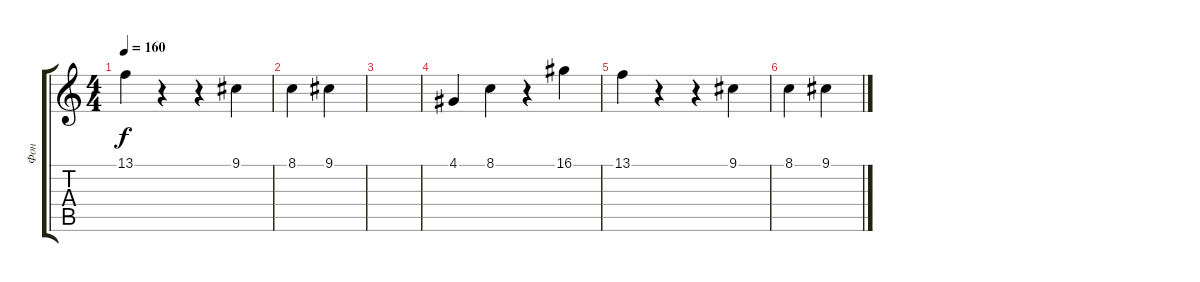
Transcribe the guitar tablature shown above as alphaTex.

\track ("Фон" "Фон") {instrument stringensemble1}
\staff {score tabs}
\tuning (E4 B3 G3 D3 A2 E2) {hide}
\ts (4 4)
\tempo 160
\clef g2
\ks c
13.1.4{dy f} r.4 r.4 9.1.4 |
8.1.4 9.1.4 |
|
4.1.4 8.1.4 r.4 16.1.4 |
13.1.4 r.4 r.4 9.1.4 |
8.1.4 9.1.4
